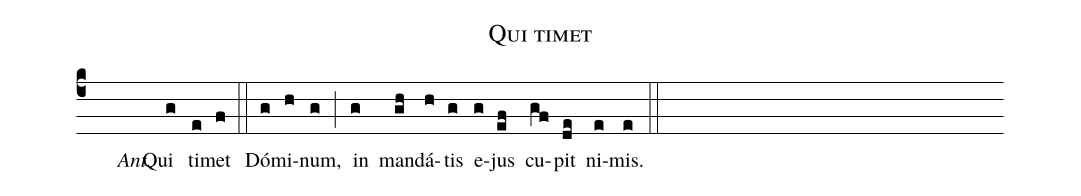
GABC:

name:Qui timet;
office-part:Antiphona;
mode:4;
%%
(c4) () <i>Ant.</i>() Qui(g) ti(e)met(f) (::) Dó(g)mi(h)num,(g) (;) in(g) man(gh)dá(h)tis(g) e(g)jus(ef) cu(gf)pit(de) ni(e)mis.(e) (::)
